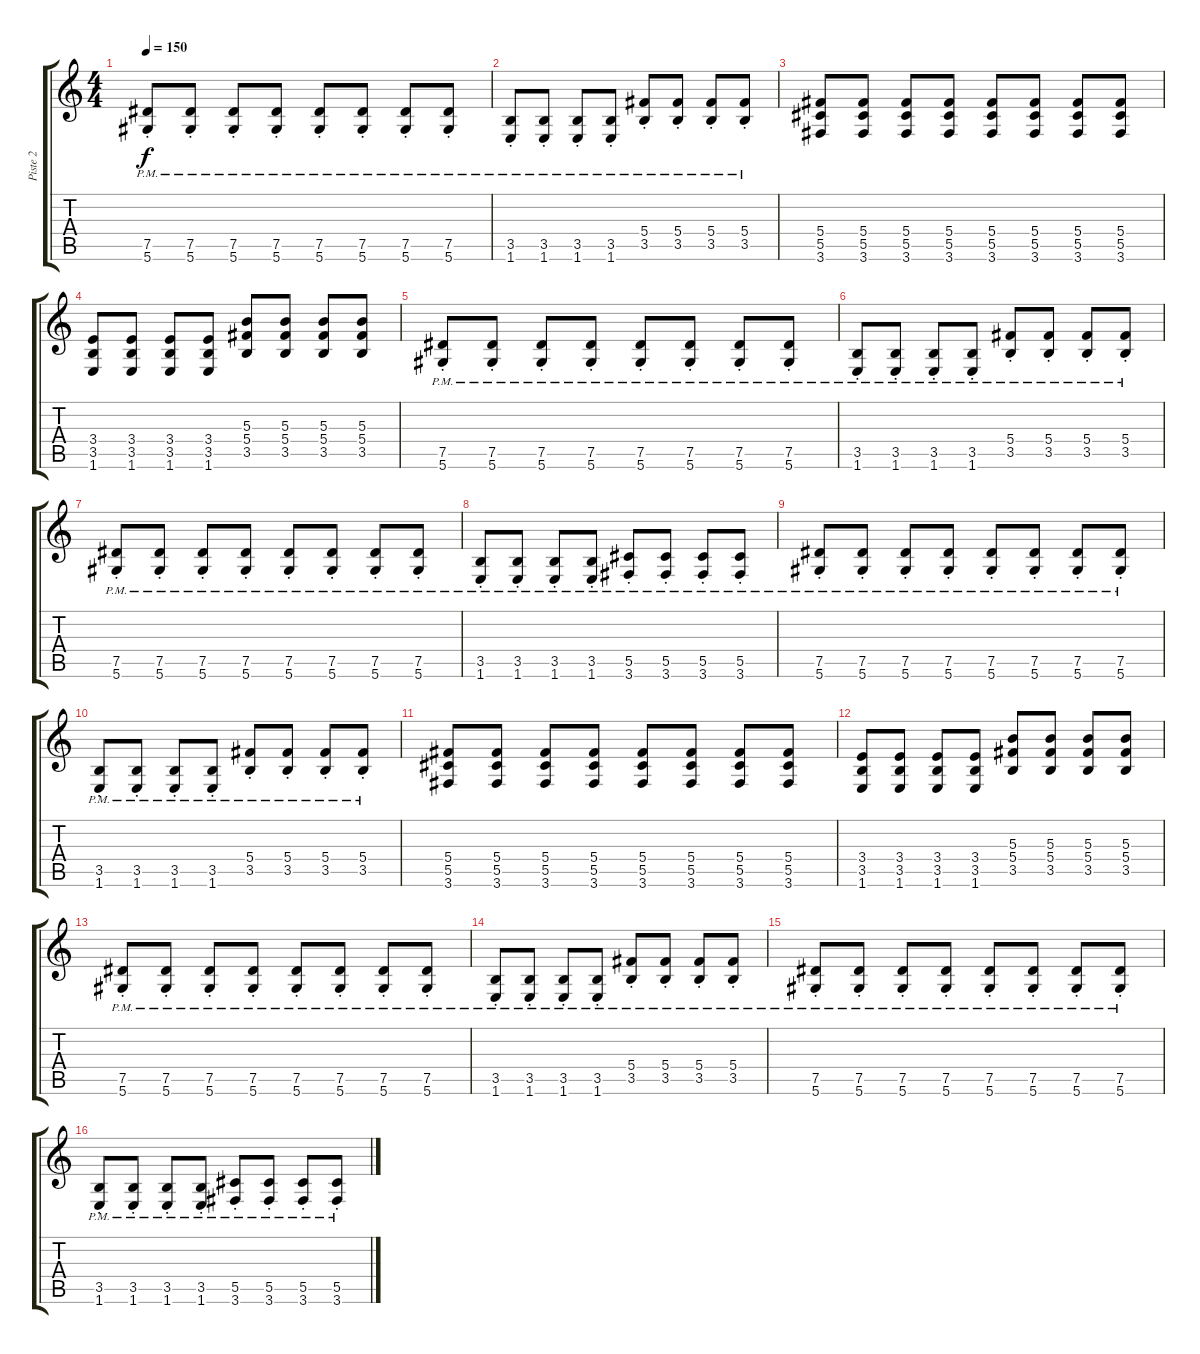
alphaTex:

\track ("Piste 2" "Piste 2") {instrument distortionguitar}
\staff {score tabs}
\tuning (Eb4 Bb3 Gb3 Db3 Ab2 Eb2) {hide}
\ts (4 4)
\tempo 150
\clef g2
\ks c
(7.5{pm st} 5.6{pm st}).8{dy f} (7.5{pm st} 5.6{pm st}).8 (7.5{pm st} 5.6{pm st}).8 (7.5{pm st} 5.6{pm st}).8 (7.5{pm st} 5.6{pm st}).8 (7.5{pm st} 5.6{pm st}).8 (7.5{pm st} 5.6{pm st}).8 (7.5{pm st} 5.6{pm st}).8 |
(3.5{pm st} 1.6{pm st}).8 (3.5{pm st} 1.6{pm st}).8 (3.5{pm st} 1.6{pm st}).8 (3.5{pm st} 1.6{pm st}).8 (5.4{pm st} 3.5{pm st}).8 (5.4{pm st} 3.5{pm st}).8 (5.4{pm st} 3.5{pm st}).8 (5.4{pm st} 3.5{pm st}).8 |
(5.4 5.5 3.6).8 (5.4 5.5 3.6).8 (5.4 5.5 3.6).8 (5.4 5.5 3.6).8 (5.4 5.5 3.6).8 (5.4 5.5 3.6).8 (5.4 5.5 3.6).8 (5.4 5.5 3.6).8 |
(3.4 3.5 1.6).8 (3.4 3.5 1.6).8 (3.4 3.5 1.6).8 (3.4 3.5 1.6).8 (5.3 5.4 3.5).8 (5.3 5.4 3.5).8 (5.3 5.4 3.5).8 (5.3 5.4 3.5).8 |
(7.5{pm st} 5.6{pm st}).8 (7.5{pm st} 5.6{pm st}).8 (7.5{pm st} 5.6{pm st}).8 (7.5{pm st} 5.6{pm st}).8 (7.5{pm st} 5.6{pm st}).8 (7.5{pm st} 5.6{pm st}).8 (7.5{pm st} 5.6{pm st}).8 (7.5{pm st} 5.6{pm st}).8 |
(3.5{pm st} 1.6{pm st}).8 (3.5{pm st} 1.6{pm st}).8 (3.5{pm st} 1.6{pm st}).8 (3.5{pm st} 1.6{pm st}).8 (5.4{pm st} 3.5{pm st}).8 (5.4{pm st} 3.5{pm st}).8 (5.4{pm st} 3.5{pm st}).8 (5.4{pm st} 3.5{pm st}).8 |
(7.5{pm st} 5.6{pm st}).8 (7.5{pm st} 5.6{pm st}).8 (7.5{pm st} 5.6{pm st}).8 (7.5{pm st} 5.6{pm st}).8 (7.5{pm st} 5.6{pm st}).8 (7.5{pm st} 5.6{pm st}).8 (7.5{pm st} 5.6{pm st}).8 (7.5{pm st} 5.6{pm st}).8 |
(3.5{pm st} 1.6{pm st}).8 (3.5{pm st} 1.6{pm st}).8 (3.5{pm st} 1.6{pm st}).8 (3.5{pm st} 1.6{pm st}).8 (5.5{pm st} 3.6).8 (5.5{pm st} 3.6).8 (5.5{pm st} 3.6).8 (5.5{pm st} 3.6).8 |
(7.5{pm st} 5.6{pm st}).8 (7.5{pm st} 5.6{pm st}).8 (7.5{pm st} 5.6{pm st}).8 (7.5{pm st} 5.6{pm st}).8 (7.5{pm st} 5.6{pm st}).8 (7.5{pm st} 5.6{pm st}).8 (7.5{pm st} 5.6{pm st}).8 (7.5{pm st} 5.6{pm st}).8 |
(3.5{pm st} 1.6{pm st}).8 (3.5{pm st} 1.6{pm st}).8 (3.5{pm st} 1.6{pm st}).8 (3.5{pm st} 1.6{pm st}).8 (5.4{pm st} 3.5{pm st}).8 (5.4{pm st} 3.5{pm st}).8 (5.4{pm st} 3.5{pm st}).8 (5.4{pm st} 3.5{pm st}).8 |
(5.4 5.5 3.6).8 (5.4 5.5 3.6).8 (5.4 5.5 3.6).8 (5.4 5.5 3.6).8 (5.4 5.5 3.6).8 (5.4 5.5 3.6).8 (5.4 5.5 3.6).8 (5.4 5.5 3.6).8 |
(3.4 3.5 1.6).8 (3.4 3.5 1.6).8 (3.4 3.5 1.6).8 (3.4 3.5 1.6).8 (5.3 5.4 3.5).8 (5.3 5.4 3.5).8 (5.3 5.4 3.5).8 (5.3 5.4 3.5).8 |
(7.5{pm st} 5.6{pm st}).8 (7.5{pm st} 5.6{pm st}).8 (7.5{pm st} 5.6{pm st}).8 (7.5{pm st} 5.6{pm st}).8 (7.5{pm st} 5.6{pm st}).8 (7.5{pm st} 5.6{pm st}).8 (7.5{pm st} 5.6{pm st}).8 (7.5{pm st} 5.6{pm st}).8 |
(3.5{pm st} 1.6{pm st}).8 (3.5{pm st} 1.6{pm st}).8 (3.5{pm st} 1.6{pm st}).8 (3.5{pm st} 1.6{pm st}).8 (5.4{pm st} 3.5{pm st}).8 (5.4{pm st} 3.5{pm st}).8 (5.4{pm st} 3.5{pm st}).8 (5.4{pm st} 3.5{pm st}).8 |
(7.5{pm st} 5.6{pm st}).8 (7.5{pm st} 5.6{pm st}).8 (7.5{pm st} 5.6{pm st}).8 (7.5{pm st} 5.6{pm st}).8 (7.5{pm st} 5.6{pm st}).8 (7.5{pm st} 5.6{pm st}).8 (7.5{pm st} 5.6{pm st}).8 (7.5{pm st} 5.6{pm st}).8 |
(3.5{pm st} 1.6{pm st}).8 (3.5{pm st} 1.6{pm st}).8 (3.5{pm st} 1.6{pm st}).8 (3.5{pm st} 1.6{pm st}).8 (5.5{pm st} 3.6).8 (5.5{pm st} 3.6).8 (5.5{pm st} 3.6).8 (5.5{pm st} 3.6).8
